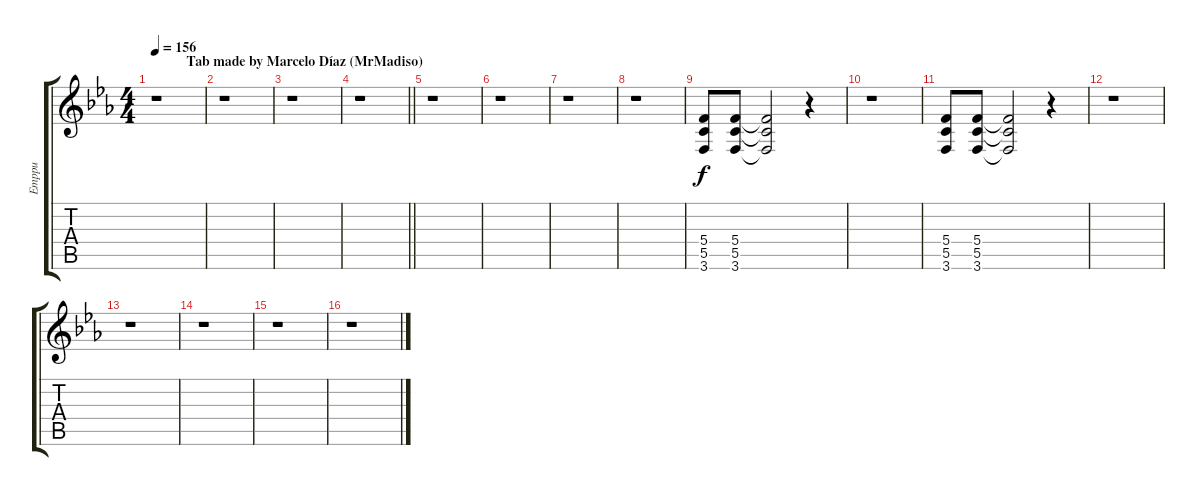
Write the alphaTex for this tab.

\track ("Emppu" "Emppu") {instrument distortionguitar}
\staff {score tabs}
\tuning (D4 A3 F3 C3 G2 D2) {hide}
\ts (4 4)
\section ("" "          Tab made by Marcelo Díaz (MrMadiso)")
\tempo 156
\clef g2
\ks cminor
r.1{dy f instrument distortionguitar} |
r.1 |
r.1 |
\barLineRight lightlight
r.1 |
r.1 |
r.1 |
r.1 |
r.1 |
(5.4 5.5 3.6).8 (5.4 5.5 3.6).8 (5.4{t} 5.5{t} 3.6{t}).2 r.4 |
r.1 |
(5.4 5.5 3.6).8 (5.4 5.5 3.6).8 (5.4{t} 5.5{t} 3.6{t}).2 r.4 |
r.1 |
r.1 |
r.1 |
r.1 |
r.1
